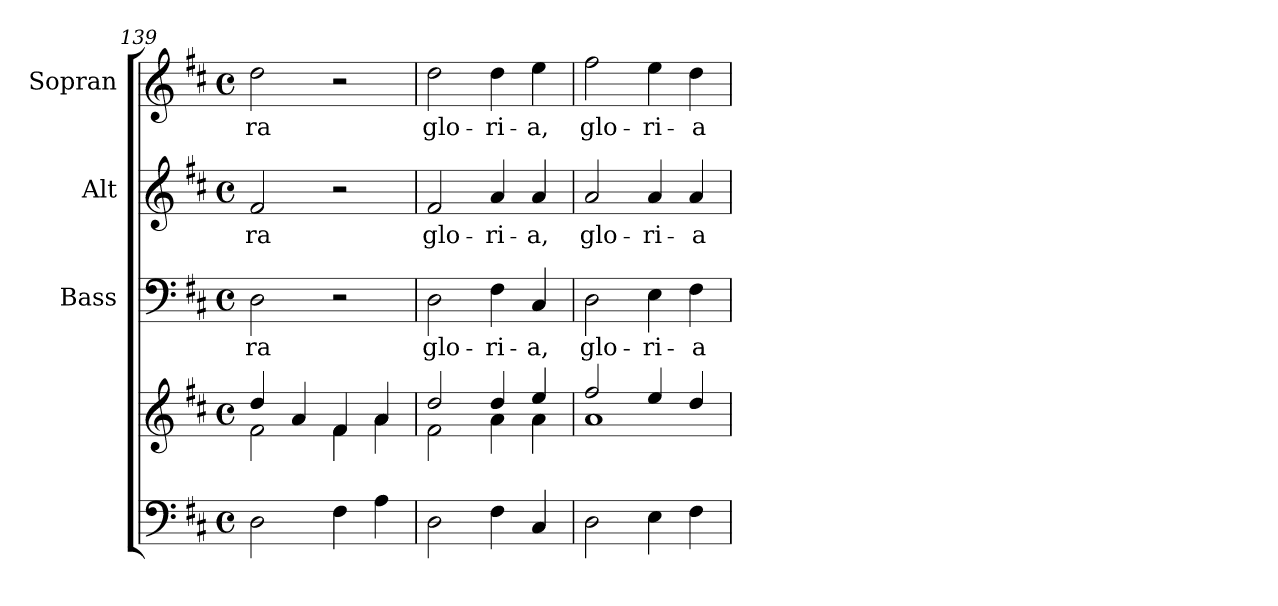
**kern	**kern	**kern	**text	**kern	**text	**kern	**text
*part4	*part4	*part3	*part3	*part2	*part2	*part1	*part1
*staff5	*staff4	*staff3	*staff3	*staff2	*staff2	*staff1	*staff1
*	*	*I"Bass	*	*I"Alt	*	*I"Sopran	*
*	*	*I'B.	*	*I'A.	*	*I'S.	*
*clefF4	*clefG2	*clefF4	*	*clefG2	*	*clefG2	*
*k[f#c#]	*k[f#c#]	*k[f#c#]	*	*k[f#c#]	*	*k[f#c#]	*
*D:	*D:	*D:	*	*D:	*	*D:	*
*M4/4	*M4/4	*M4/4	*	*M4/4	*	*M4/4	*
*met(c)	*met(c)	*met(c)	*	*met(c)	*	*met(c)	*
=139	=139	=139	=139	=139	=139	=139	=139
*	*^	*	*	*	*	*	*
!	!	!	!	!LO:LY:b	!	!LO:LY:b	!	!LO:LY:b
2D\	4dd/	2f#\	2D\	-ra	2f#/	-ra	2dd\	-ra
.	4a/	.	.	.	.	.	.	.
4F#\	4f#/	4f#\	2r	.	2r	.	2r	.
4A\	4a/	4a\	.	.	.	.	.	.
=140	=140	=140	=140	=140	=140	=140	=140	=140
!	!	!	!	!LO:LY:b	!	!LO:LY:b	!	!LO:LY:b
2D\	2dd/	2f#\	2D\	glo-	2f#/	glo-	2dd\	glo-
!	!	!	!	!LO:LY:b	!	!LO:LY:b	!	!LO:LY:b
4F#\	4dd/	4a\	4F#\	-ri-	4a/	-ri-	4dd\	-ri-
!	!	!	!	!LO:LY:b	!	!LO:LY:b	!	!LO:LY:b
4C#/	4ee/	4a\	4C#/	-a,	4a/	-a,	4ee\	-a,
!!LO:LB:g=z
=141	=141	=141	=141	=141	=141	=141	=141	=141
!	!	!	!	!LO:LY:b	!	!LO:LY:b	!	!LO:LY:b
2D\	2ff#/	1a	2D\	glo-	2a/	glo-	2ff#\	glo-
!	!	!	!	!LO:LY:b	!	!LO:LY:b	!	!LO:LY:b
4E\	4ee/	.	4E\	-ri-	4a/	-ri-	4ee\	-ri-
!	!	!	!	!LO:LY:b	!	!LO:LY:b	!	!LO:LY:b
4F#\	4dd/	.	4F#\	-a	4a/	-a	4dd\	-a
*	*v	*v	*	*	*	*	*	*
=	=	=	=	=	=	=	=
*-	*-	*-	*-	*-	*-	*-	*-
